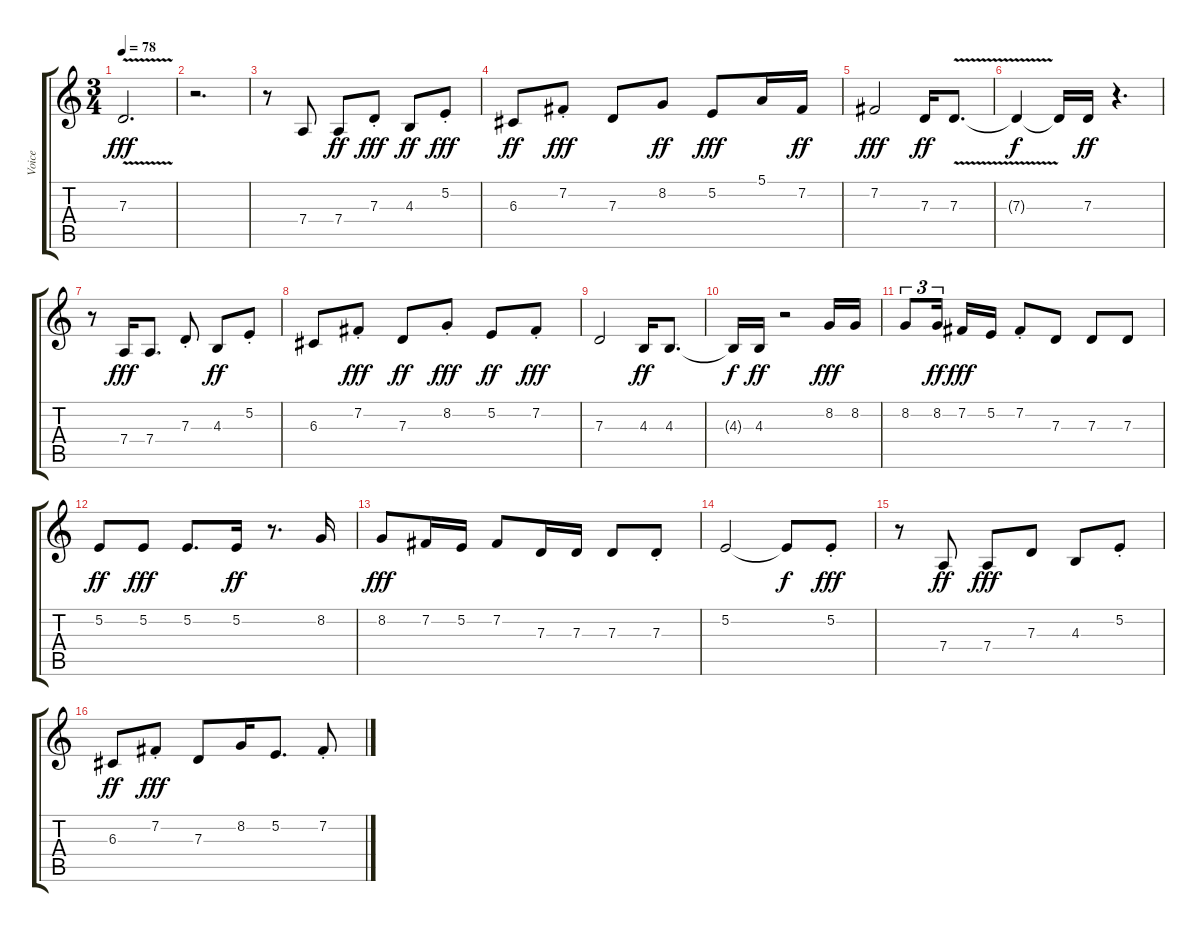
\track ("Voice" "Voice") {instrument lead6voice}
\staff {score tabs}
\tuning (E4 B3 G3 D3 A2 E2) {hide}
\ts (3 4)
\tempo 78
\clef g2
\ks c
7.3{v}.2{d dy fff} |
r.2{d} |
r.8 7.4.8 7.4.8{dy ff} 7.3{st}.8{dy fff} 4.3.8{dy ff} 5.2{st}.8{dy fff} |
6.3.8{dy ff} 7.2{st}.8{dy fff} 7.3.8 8.2.8{dy ff} 5.2.8{dy fff} 5.1.16 7.2.16{dy ff} |
7.2.2{dy fff} 7.3.16{dy ff} 7.3{v}.8{d} |
7.3{t}.4{dy f} 7.3{t}.16 7.3.16{dy ff} r.4{d} |
r.8 7.4.16{dy fff} 7.4.8{d} 7.3{st}.8 4.3.8{dy ff} 5.2{st}.8 |
6.3.8 7.2{st}.8{dy fff} 7.3.8{dy ff} 8.2{st}.8{dy fff} 5.2.8{dy ff} 7.2{st}.8{dy fff} |
7.3.2 4.3.16{dy ff} 4.3.8{d} |
4.3{t}.16{dy f} 4.3.16{dy ff} r.2 8.2.16{dy fff} 8.2.16 |
8.2.8{tu (3 2)} 8.2.16{tu (3 2) dy ff beam splitsecondary} 7.2.16{dy fff} 5.2.16 7.2{st}.8 7.3.8 7.3.8 7.3.8 |
5.2.8{dy ff} 5.2.8{dy fff} 5.2.8{d} 5.2.16{dy ff} r.8{d} 8.2.16 |
8.2.8{dy fff} 7.2.16 5.2.16 7.2.8 7.3.16 7.3.16 7.3.8 7.3{st}.8 |
5.2.2 5.2{t}.8{dy f} 5.2{st}.8{dy fff} |
r.8 7.4.8{dy ff} 7.4.8{dy fff} 7.3.8 4.3.8 5.2{st}.8 |
6.3.8{dy ff} 7.2{st}.8{dy fff} 7.3.8 8.2.16 5.2.8{d} 7.2{st}.8
